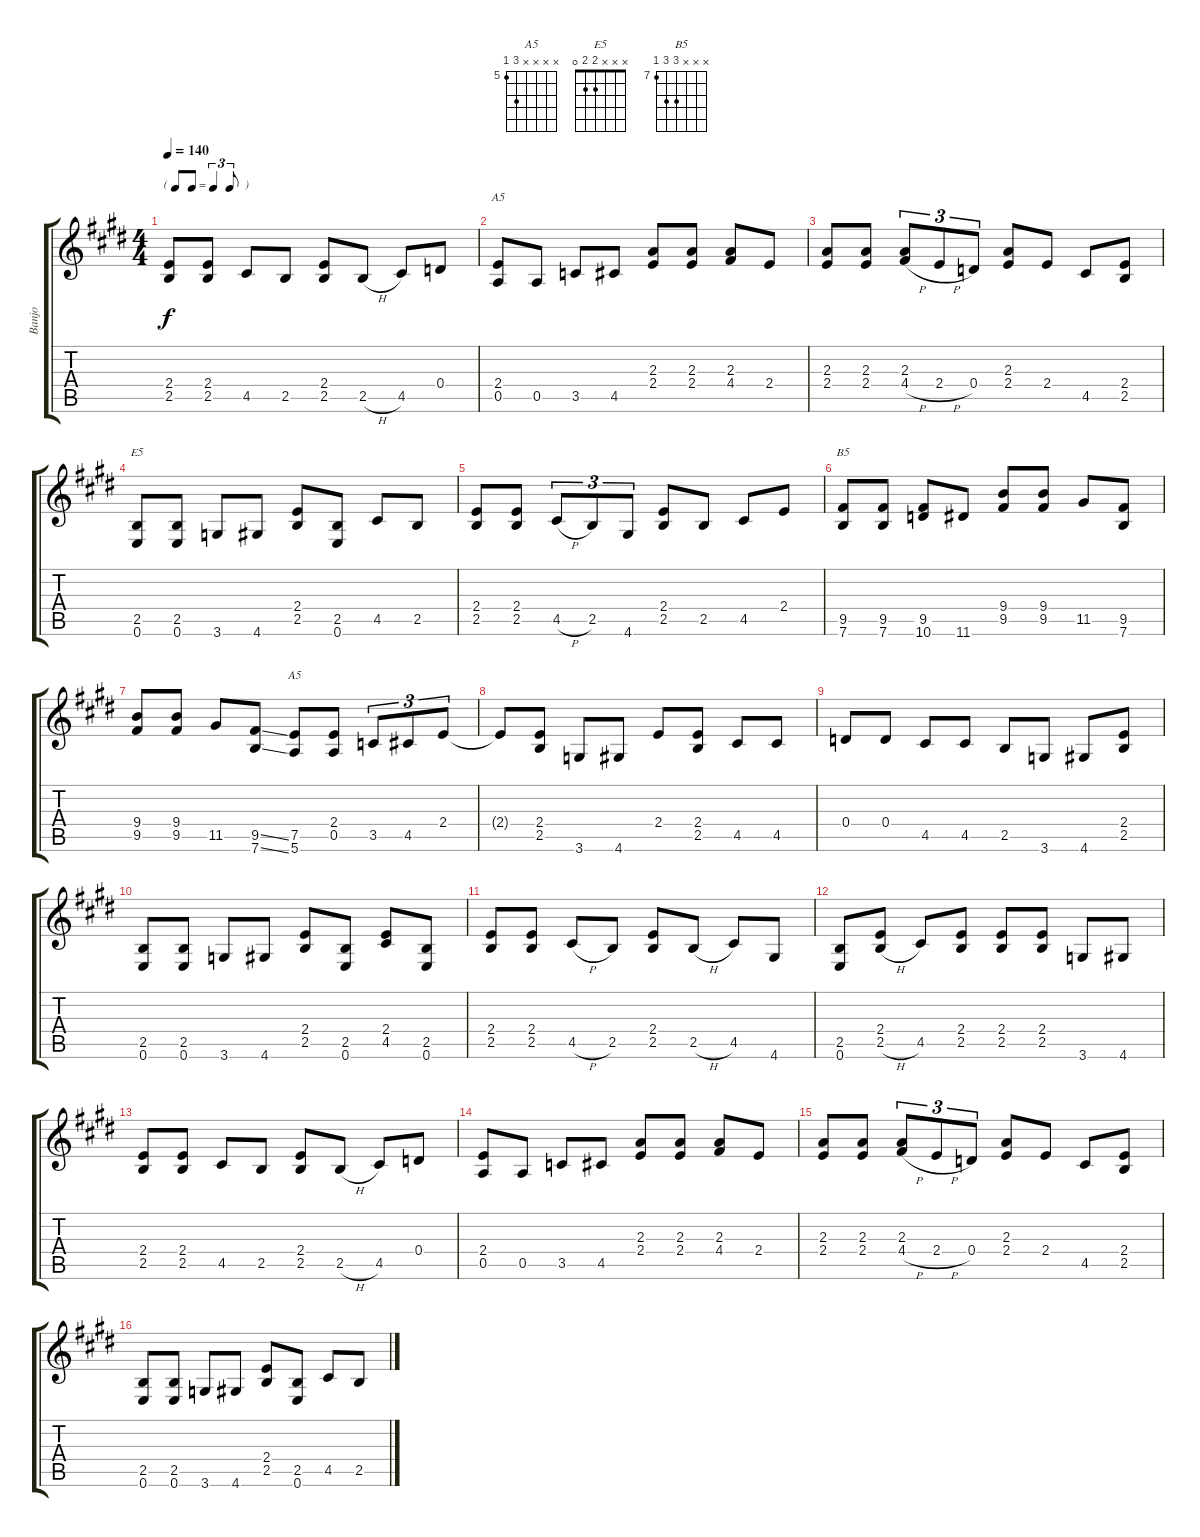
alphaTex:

\track ("Banjo" "Banjo") {instrument banjo}
\staff {score tabs}
\tuning (E4 B3 G3 D3 A2 E2) {hide}
\displaytranspose 12
\chord ("A5" x x 2 2 0 x)
\chord ("E5" x x x 2 2 0)
\chord ("B5" x x x 9 9 7) {firstfret 7}
\chord ("A5" x x x x 7 5) {firstfret 5}
\ts (4 4)
\tf triplet8th
\tempo 140
\clef g2
\ks e
(2.4 2.5).8{dy f} (2.4 2.5).8 4.5.8 2.5.8 (2.4 2.5).8 2.5{h}.8 4.5.8 0.4.8 |
(2.4 0.5).8{ch "A5"} 0.5.8 3.5.8 4.5.8 (2.3 2.4).8 (2.3 2.4).8 (2.3 4.4).8 2.4.8 |
(2.3 2.4).8 (2.3 2.4).8 (2.3 4.4{h}).8{tu (3 2)} 2.4{h}.8{tu (3 2)} 0.4.8{tu (3 2)} (2.3 2.4).8 2.4.8 4.5.8 (2.4 2.5).8 |
(2.5 0.6).8{ch "E5"} (2.5 0.6).8 3.6.8 4.6.8 (2.4 2.5).8 (2.5 0.6).8 4.5.8 2.5.8 |
(2.4 2.5).8 (2.4 2.5).8 4.5{h}.8{tu (3 2)} 2.5.8{tu (3 2)} 4.6.8{tu (3 2)} (2.4 2.5).8 2.5.8 4.5.8 2.4.8 |
(9.5 7.6).8{ch "B5"} (9.5 7.6).8 (9.5 10.6).8 11.6.8 (9.4 9.5).8 (9.4 9.5).8 11.5.8 (9.5 7.6).8 |
(9.4 9.5).8 (9.4 9.5).8 11.5.8 (9.5{ss} 7.6{ss}).8 (7.5 5.6).8{ch "A5"} (2.4 0.5).8 3.5.8{tu (3 2)} 4.5.8{tu (3 2)} 2.4.8{tu (3 2)} |
2.4{t}.8 (2.4 2.5).8 3.6.8 4.6.8 2.4.8 (2.4 2.5).8 4.5.8 4.5.8 |
0.4.8 0.4.8 4.5.8 4.5.8 2.5.8 3.6.8 4.6.8 (2.4 2.5).8 |
(2.5 0.6).8 (2.5 0.6).8 3.6.8 4.6.8 (2.4 2.5).8 (2.5 0.6).8 (2.4 4.5).8 (2.5 0.6).8 |
(2.4 2.5).8 (2.4 2.5).8 4.5{h}.8 2.5.8 (2.4 2.5).8 2.5{h}.8 4.5.8 4.6.8 |
(2.5 0.6).8 (2.4 2.5{h}).8 4.5.8 (2.4 2.5).8 (2.4 2.5).8 (2.4 2.5).8 3.6.8 4.6.8 |
(2.4 2.5).8 (2.4 2.5).8 4.5.8 2.5.8 (2.4 2.5).8 2.5{h}.8 4.5.8 0.4.8 |
(2.4 0.5).8 0.5.8 3.5.8 4.5.8 (2.3 2.4).8 (2.3 2.4).8 (2.3 4.4).8 2.4.8 |
(2.3 2.4).8 (2.3 2.4).8 (2.3 4.4{h}).8{tu (3 2)} 2.4{h}.8{tu (3 2)} 0.4.8{tu (3 2)} (2.3 2.4).8 2.4.8 4.5.8 (2.4 2.5).8 |
(2.5 0.6).8 (2.5 0.6).8 3.6.8 4.6.8 (2.4 2.5).8 (2.5 0.6).8 4.5.8 2.5.8
